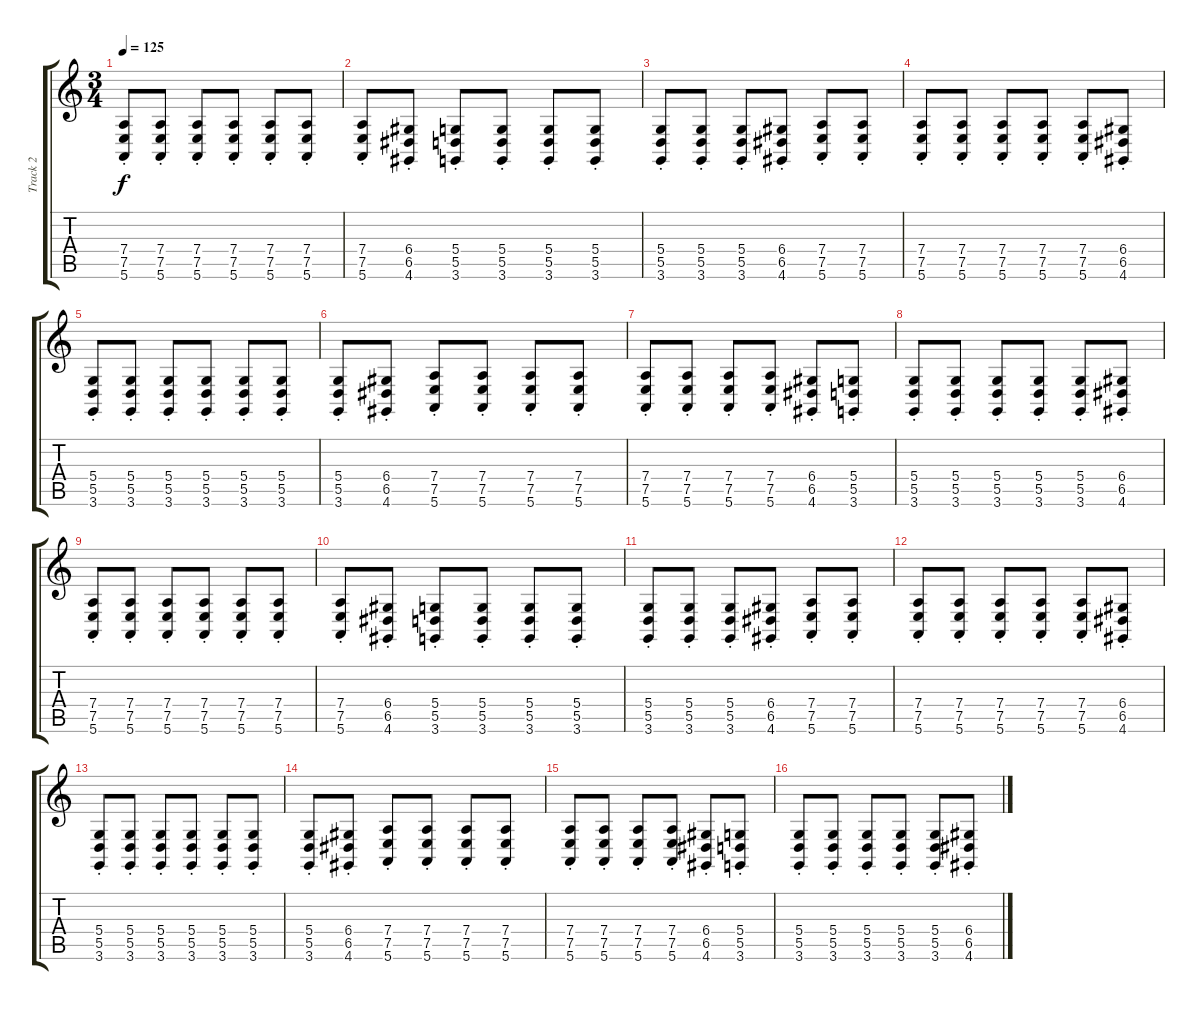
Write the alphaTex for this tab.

\track ("Track 2" "Track 2") {instrument acousticgrandpiano}
\staff {score tabs}
\tuning (E4 B3 G3 D3 A2 E2) {hide}
\ts (3 4)
\tempo 125
\clef g2
\ks c
(7.4 7.5 5.6{st}).8{dy f} (7.4 7.5 5.6{st}).8 (7.4 7.5 5.6{st}).8 (7.4 7.5 5.6{st}).8 (7.4 7.5 5.6{st}).8 (7.4 7.5 5.6{st}).8 |
(7.4{st} 7.5{st} 5.6{st}).8 (6.4{st} 6.5{st} 4.6{st}).8 (5.4{st} 5.5{st} 3.6{st}).8 (5.4{st} 5.5{st} 3.6{st}).8 (5.4{st} 5.5{st} 3.6{st}).8 (5.4{st} 5.5{st} 3.6{st}).8 |
(5.4{st} 5.5{st} 3.6{st}).8 (5.4{st} 5.5{st} 3.6{st}).8 (5.4{st} 5.5{st} 3.6{st}).8 (6.4{st} 6.5{st} 4.6{st}).8 (7.4{st} 7.5{st} 5.6{st}).8 (7.4{st} 7.5{st} 5.6{st}).8 |
(7.4{st} 7.5{st} 5.6{st}).8 (7.4{st} 7.5{st} 5.6{st}).8 (7.4{st} 7.5{st} 5.6{st}).8 (7.4{st} 7.5{st} 5.6{st}).8 (7.4{st} 7.5{st} 5.6{st}).8 (6.4{st} 6.5{st} 4.6{st}).8 |
(5.4{st} 5.5{st} 3.6{st}).8 (5.4{st} 5.5{st} 3.6{st}).8 (5.4{st} 5.5{st} 3.6{st}).8 (5.4{st} 5.5{st} 3.6{st}).8 (5.4{st} 5.5{st} 3.6{st}).8 (5.4{st} 5.5{st} 3.6{st}).8 |
(5.4{st} 5.5{st} 3.6{st}).8 (6.4{st} 6.5{st} 4.6{st}).8 (7.4{st} 7.5{st} 5.6{st}).8 (7.4{st} 7.5{st} 5.6{st}).8 (7.4{st} 7.5{st} 5.6{st}).8 (7.4{st} 7.5{st} 5.6{st}).8 |
(7.4{st} 7.5{st} 5.6{st}).8 (7.4{st} 7.5{st} 5.6{st}).8 (7.4{st} 7.5{st} 5.6{st}).8 (7.4{st} 7.5{st} 5.6{st}).8 (6.4{st} 6.5{st} 4.6{st}).8 (5.4{st} 5.5{st} 3.6{st}).8 |
(5.4 5.5 3.6{st}).8 (5.4 5.5 3.6{st}).8 (5.4 5.5 3.6{st}).8 (5.4 5.5 3.6{st}).8 (5.4 5.5 3.6{st}).8 (6.4 6.5 4.6{st}).8 |
(7.4 7.5 5.6{st}).8 (7.4 7.5 5.6{st}).8 (7.4 7.5 5.6{st}).8 (7.4 7.5 5.6{st}).8 (7.4 7.5 5.6{st}).8 (7.4 7.5 5.6{st}).8 |
(7.4{st} 7.5{st} 5.6{st}).8 (6.4{st} 6.5{st} 4.6{st}).8 (5.4{st} 5.5{st} 3.6{st}).8 (5.4{st} 5.5{st} 3.6{st}).8 (5.4{st} 5.5{st} 3.6{st}).8 (5.4{st} 5.5{st} 3.6{st}).8 |
(5.4{st} 5.5{st} 3.6{st}).8 (5.4{st} 5.5{st} 3.6{st}).8 (5.4{st} 5.5{st} 3.6{st}).8 (6.4{st} 6.5{st} 4.6{st}).8 (7.4{st} 7.5{st} 5.6{st}).8 (7.4{st} 7.5{st} 5.6{st}).8 |
(7.4{st} 7.5{st} 5.6{st}).8 (7.4{st} 7.5{st} 5.6{st}).8 (7.4{st} 7.5{st} 5.6{st}).8 (7.4{st} 7.5{st} 5.6{st}).8 (7.4{st} 7.5{st} 5.6{st}).8 (6.4{st} 6.5{st} 4.6{st}).8 |
(5.4{st} 5.5{st} 3.6{st}).8 (5.4{st} 5.5{st} 3.6{st}).8 (5.4{st} 5.5{st} 3.6{st}).8 (5.4{st} 5.5{st} 3.6{st}).8 (5.4{st} 5.5{st} 3.6{st}).8 (5.4{st} 5.5{st} 3.6{st}).8 |
(5.4{st} 5.5{st} 3.6{st}).8 (6.4{st} 6.5{st} 4.6{st}).8 (7.4{st} 7.5{st} 5.6{st}).8 (7.4{st} 7.5{st} 5.6{st}).8 (7.4{st} 7.5{st} 5.6{st}).8 (7.4{st} 7.5{st} 5.6{st}).8 |
(7.4{st} 7.5{st} 5.6{st}).8 (7.4{st} 7.5{st} 5.6{st}).8 (7.4{st} 7.5{st} 5.6{st}).8 (7.4{st} 7.5{st} 5.6{st}).8 (6.4{st} 6.5{st} 4.6{st}).8 (5.4{st} 5.5{st} 3.6{st}).8 |
(5.4 5.5 3.6{st}).8 (5.4 5.5 3.6{st}).8 (5.4 5.5 3.6{st}).8 (5.4 5.5 3.6{st}).8 (5.4 5.5 3.6{st}).8 (6.4 6.5 4.6{st}).8
